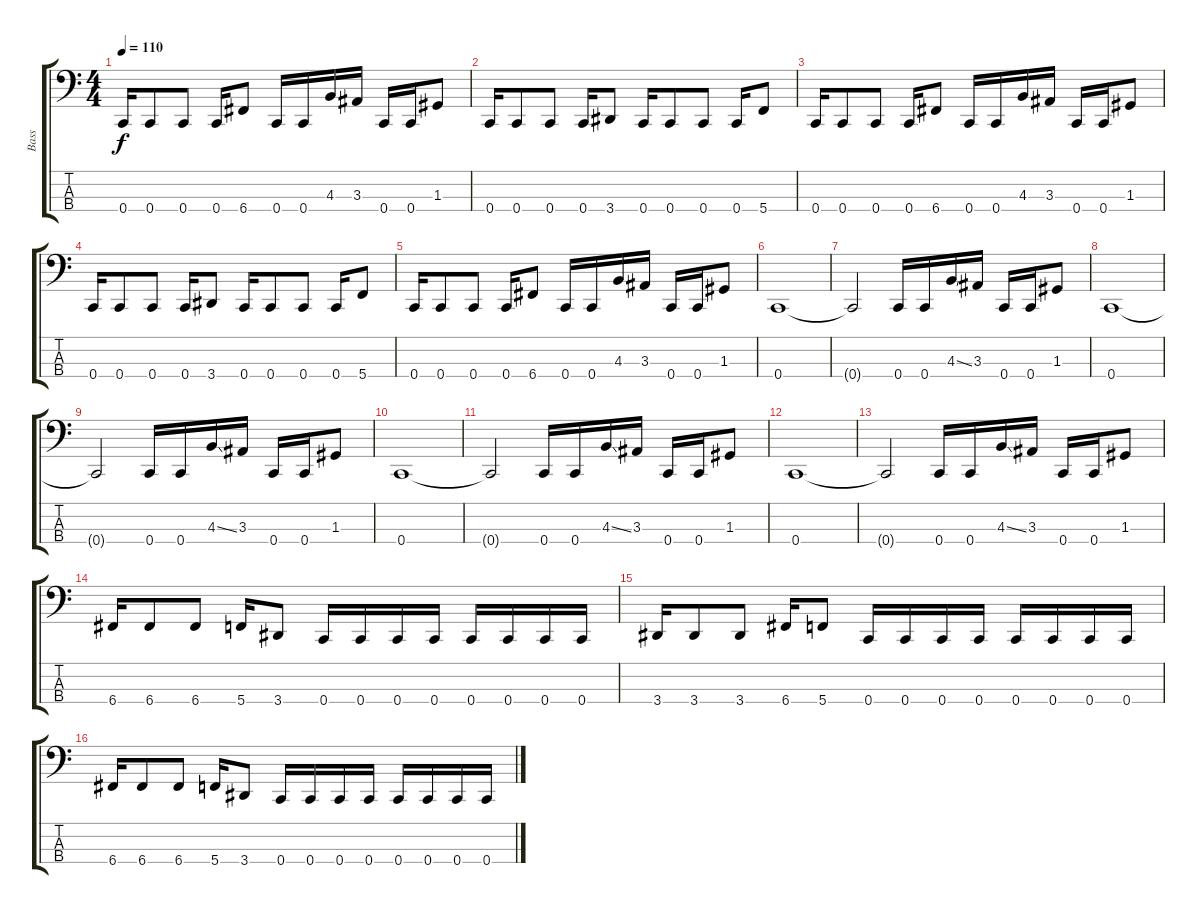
\track ("Bass" "Bass") {instrument electricbasspick}
\staff {score tabs}
\tuning (F2 C2 G1 C1) {hide}
\ts (4 4)
\tempo 110
\clef f4
\ks c
0.4.16{dy f} 0.4.8 0.4.8 0.4.16 6.4.8 0.4.16 0.4.16 4.3.16 3.3.16 0.4.16 0.4.16 1.3.8 |
0.4.16 0.4.8 0.4.8 0.4.16 3.4.8 0.4.16 0.4.8 0.4.8 0.4.16 5.4.8 |
0.4.16 0.4.8 0.4.8 0.4.16 6.4.8 0.4.16 0.4.16 4.3.16 3.3.16 0.4.16 0.4.16 1.3.8 |
0.4.16 0.4.8 0.4.8 0.4.16 3.4.8 0.4.16 0.4.8 0.4.8 0.4.16 5.4.8 |
0.4.16 0.4.8 0.4.8 0.4.16 6.4.8 0.4.16 0.4.16 4.3.16 3.3.16 0.4.16 0.4.16 1.3.8 |
0.4.1 |
0.4{t}.2 0.4.16 0.4.16 4.3{ss}.16 3.3.16 0.4.16 0.4.16 1.3.8 |
0.4.1 |
0.4{t}.2 0.4.16 0.4.16 4.3{ss}.16 3.3.16 0.4.16 0.4.16 1.3.8 |
0.4.1 |
0.4{t}.2 0.4.16 0.4.16 4.3{ss}.16 3.3.16 0.4.16 0.4.16 1.3.8 |
0.4.1 |
0.4{t}.2 0.4.16 0.4.16 4.3{ss}.16 3.3.16 0.4.16 0.4.16 1.3.8 |
6.4.16 6.4.8 6.4.8 5.4.16 3.4.8 0.4.16 0.4.16 0.4.16 0.4.16 0.4.16 0.4.16 0.4.16 0.4.16 |
3.4.16 3.4.8 3.4.8 6.4.16 5.4.8 0.4.16 0.4.16 0.4.16 0.4.16 0.4.16 0.4.16 0.4.16 0.4.16 |
6.4.16 6.4.8 6.4.8 5.4.16 3.4.8 0.4.16 0.4.16 0.4.16 0.4.16 0.4.16 0.4.16 0.4.16 0.4.16
